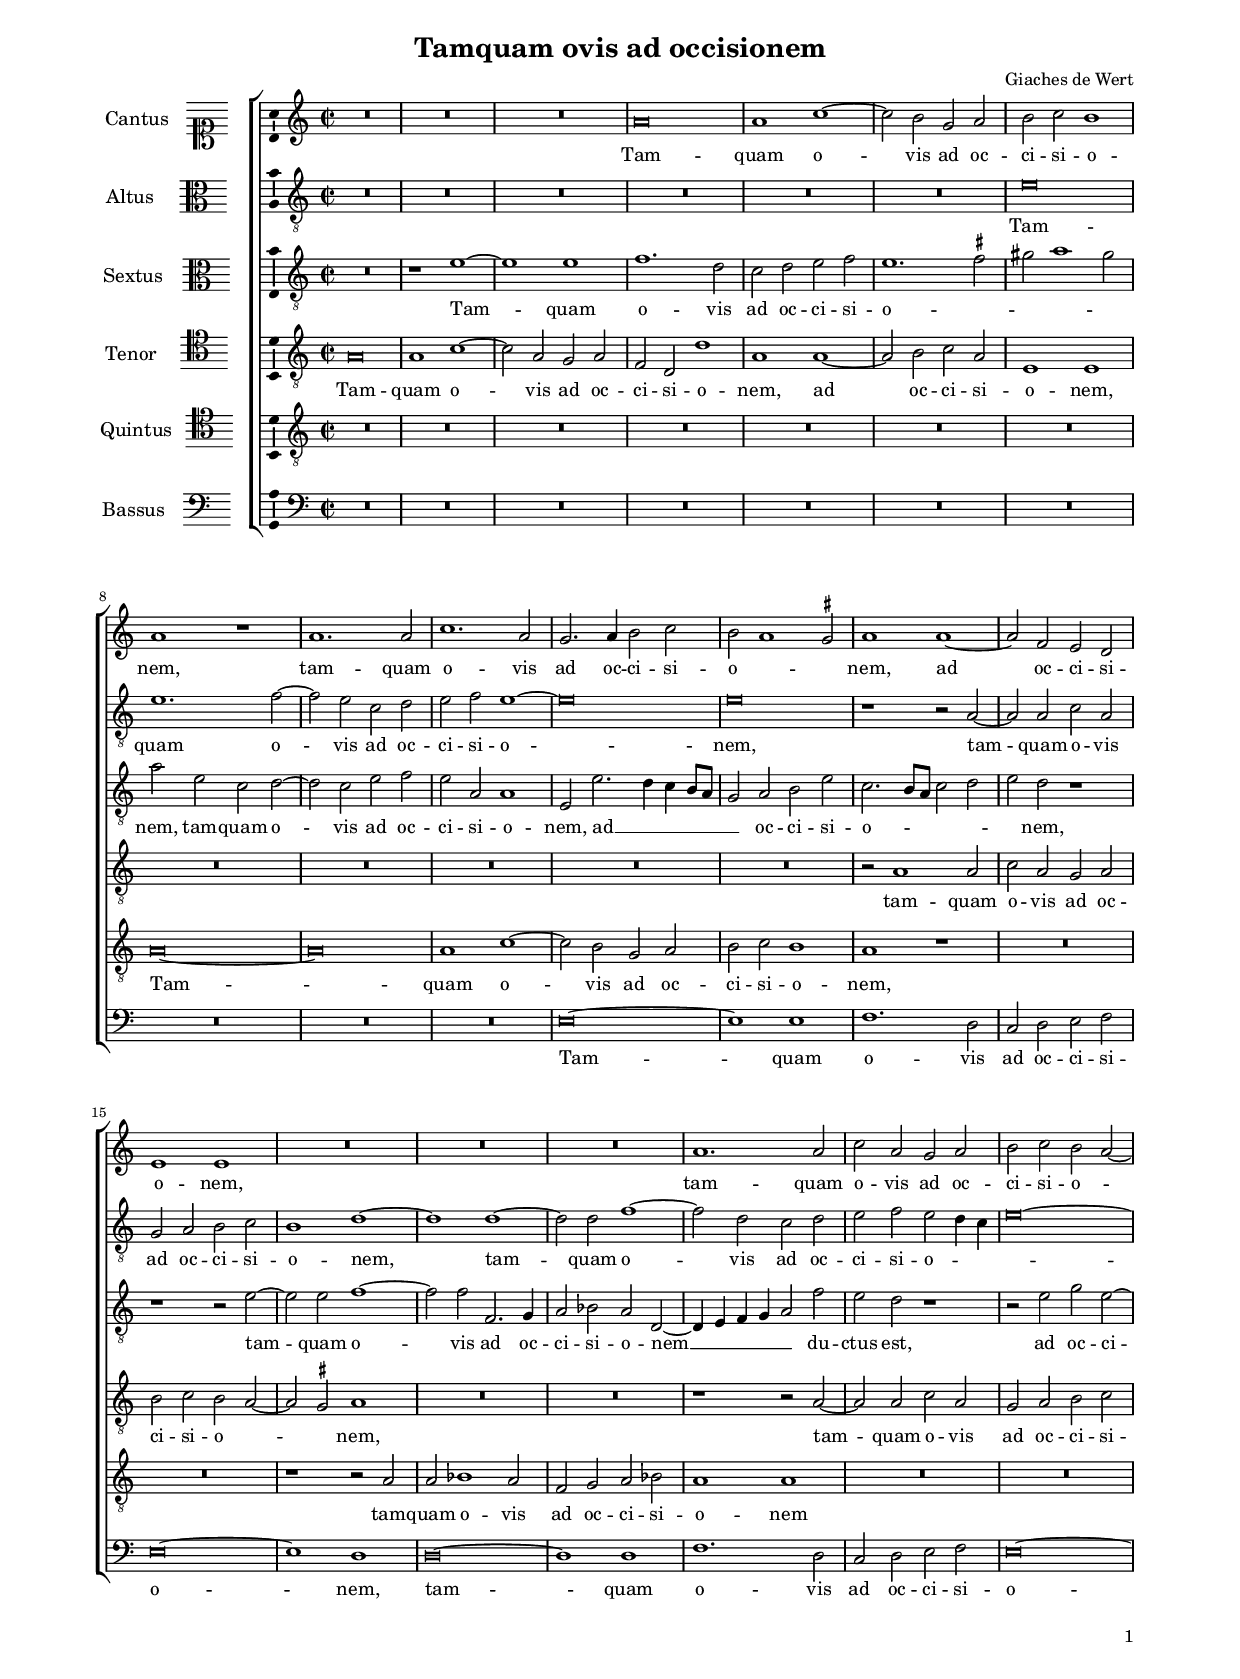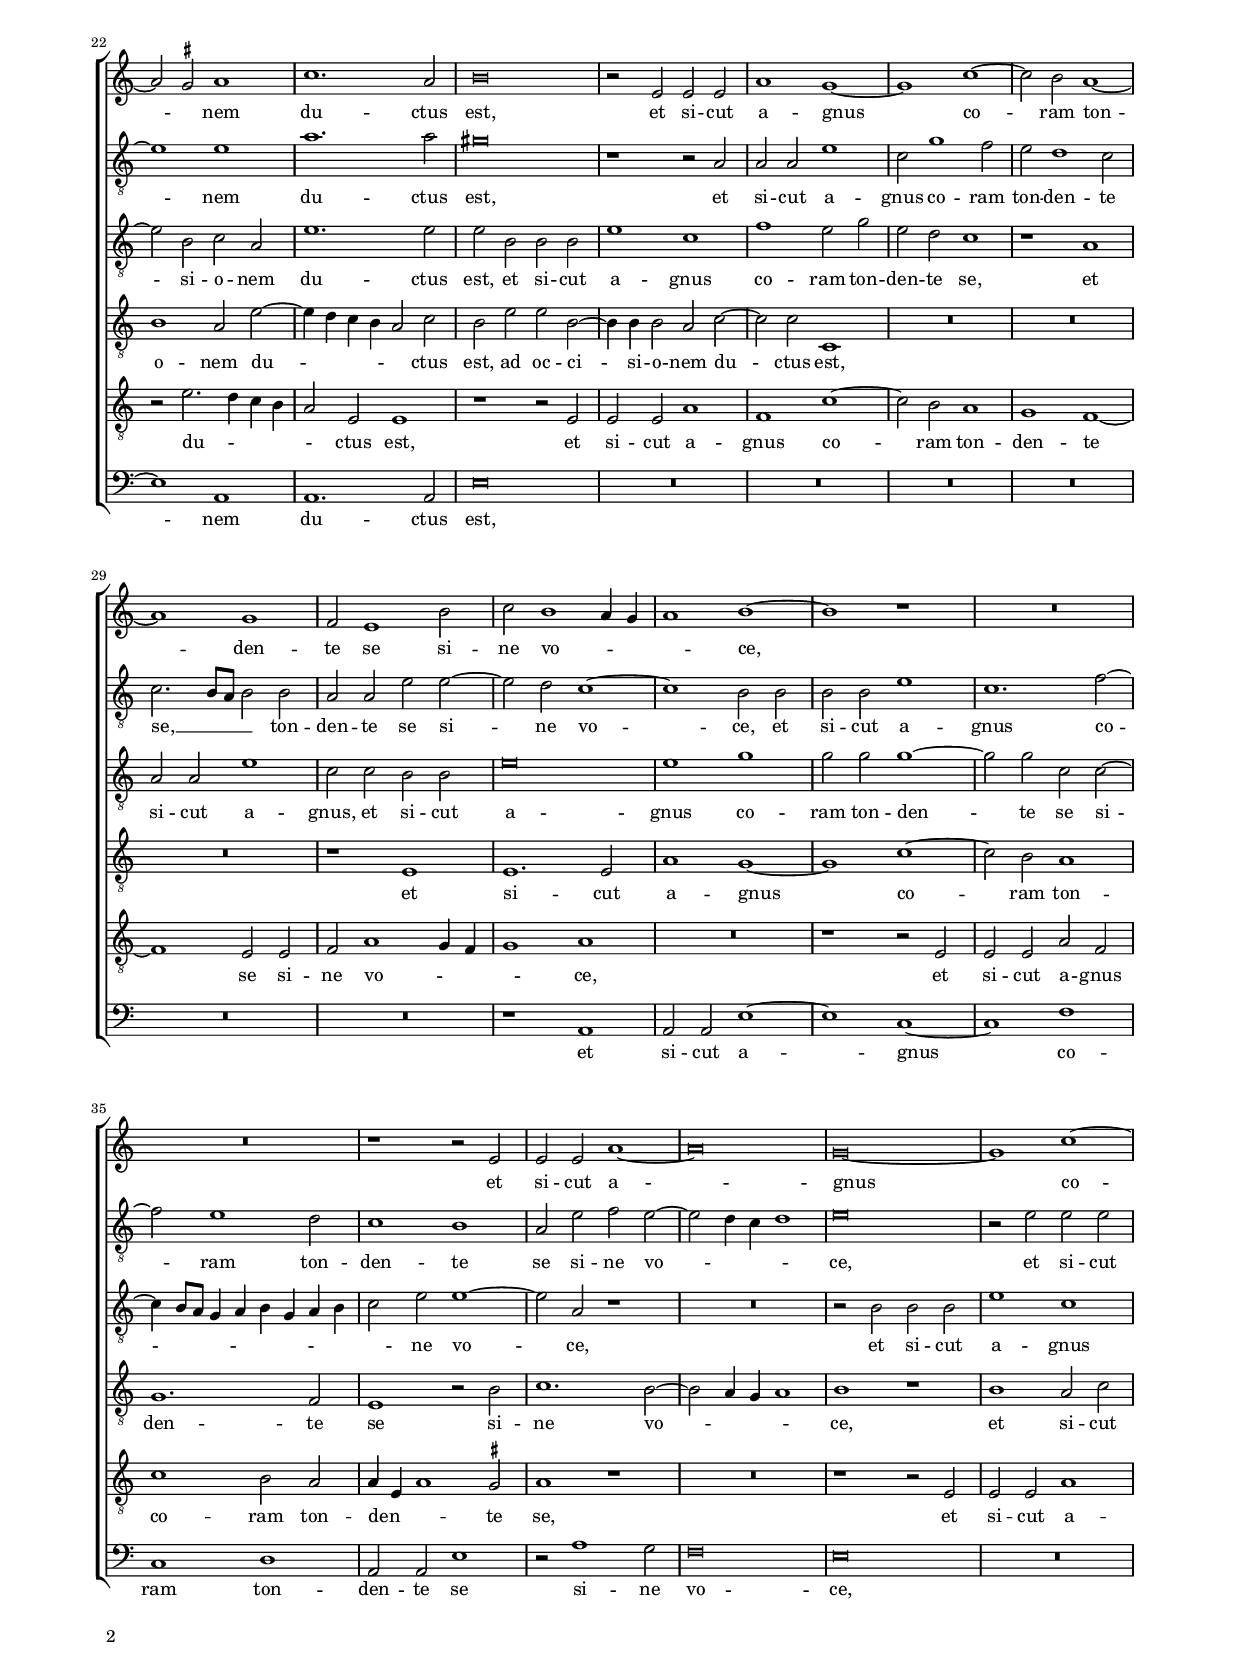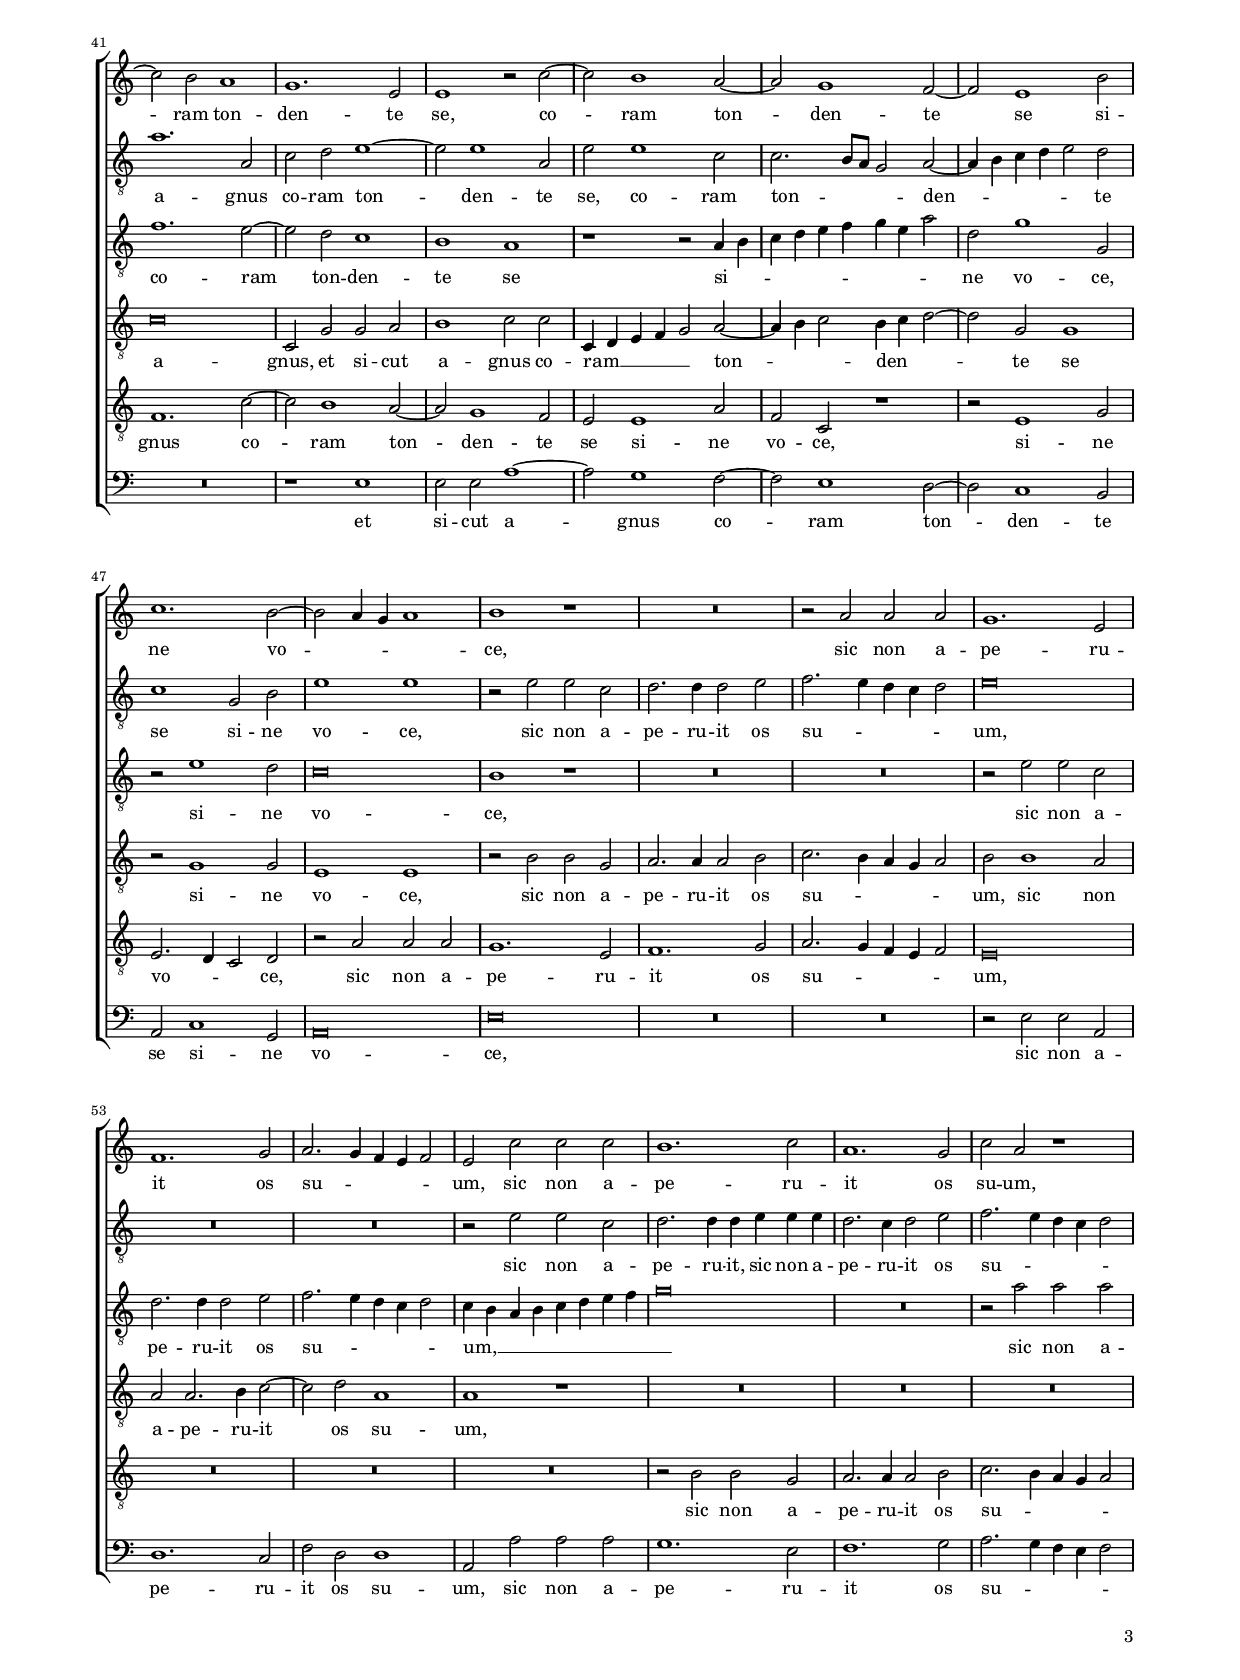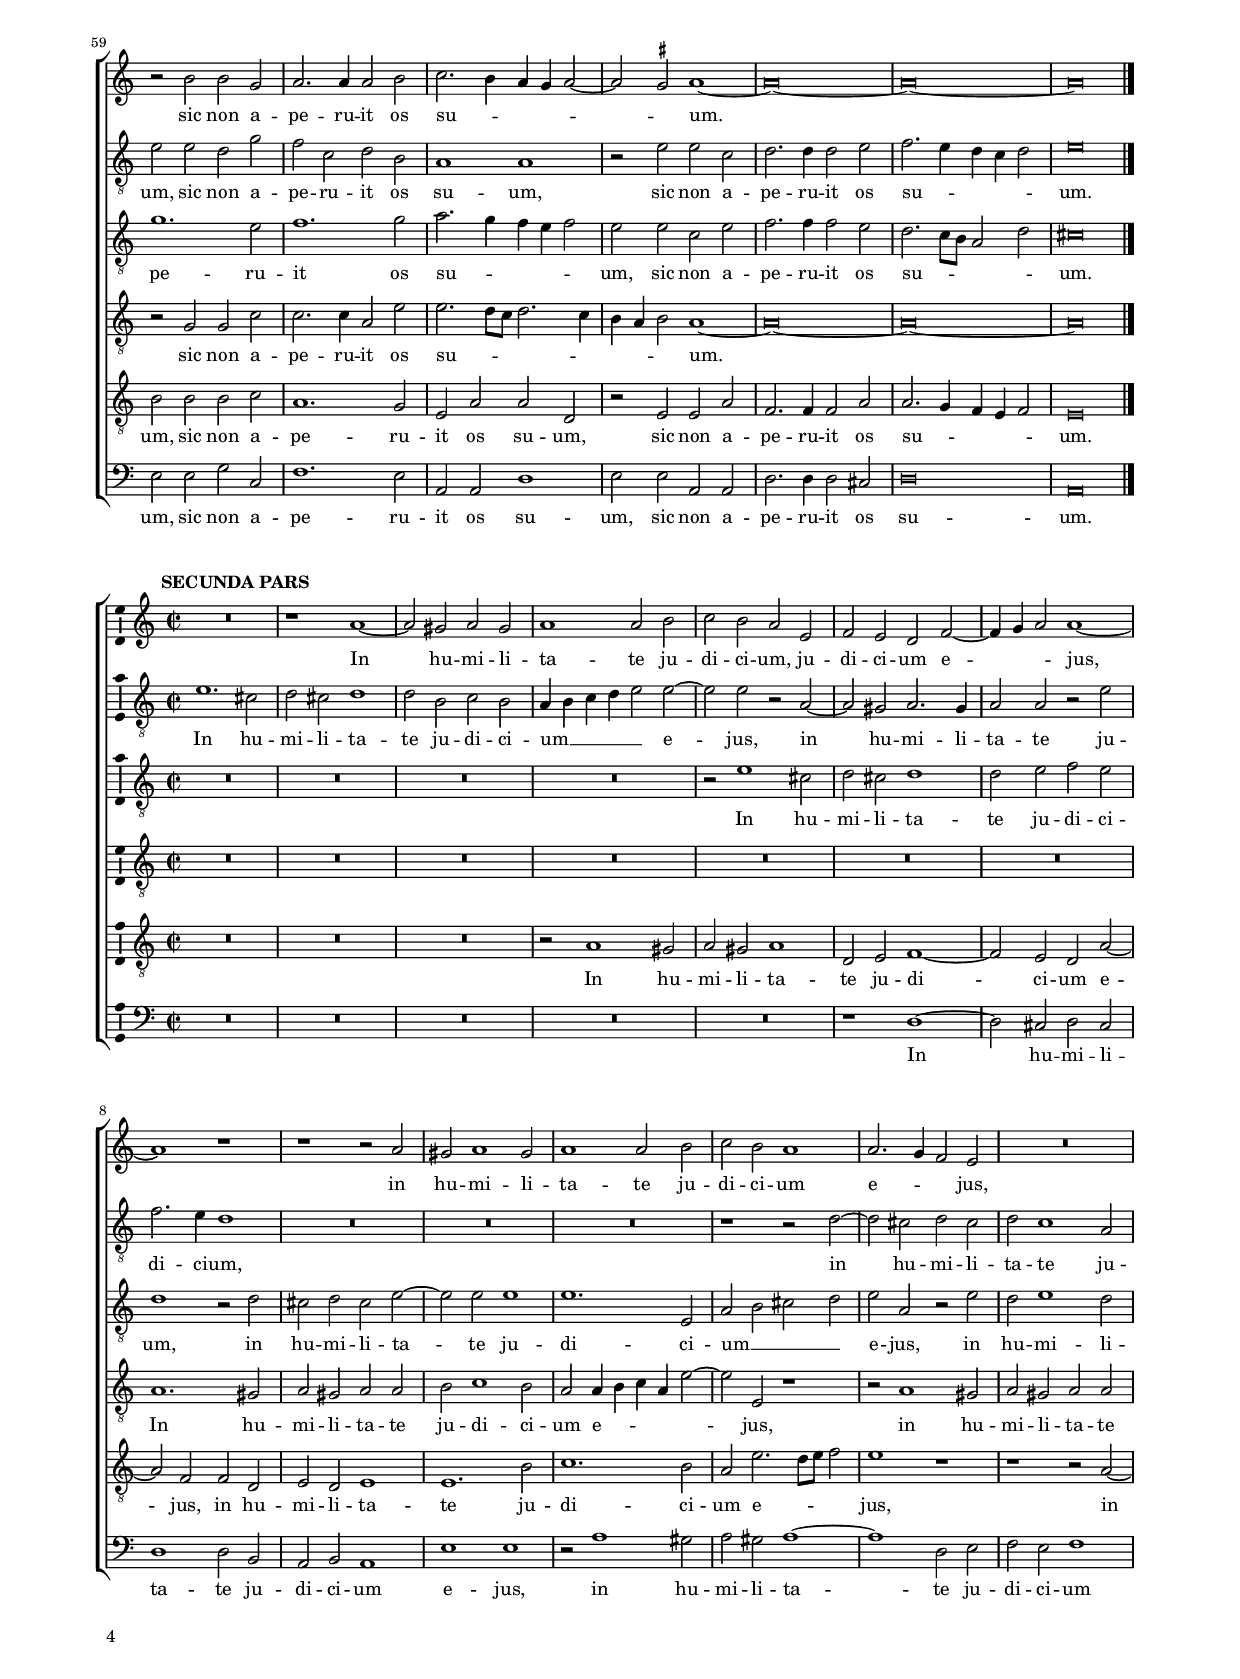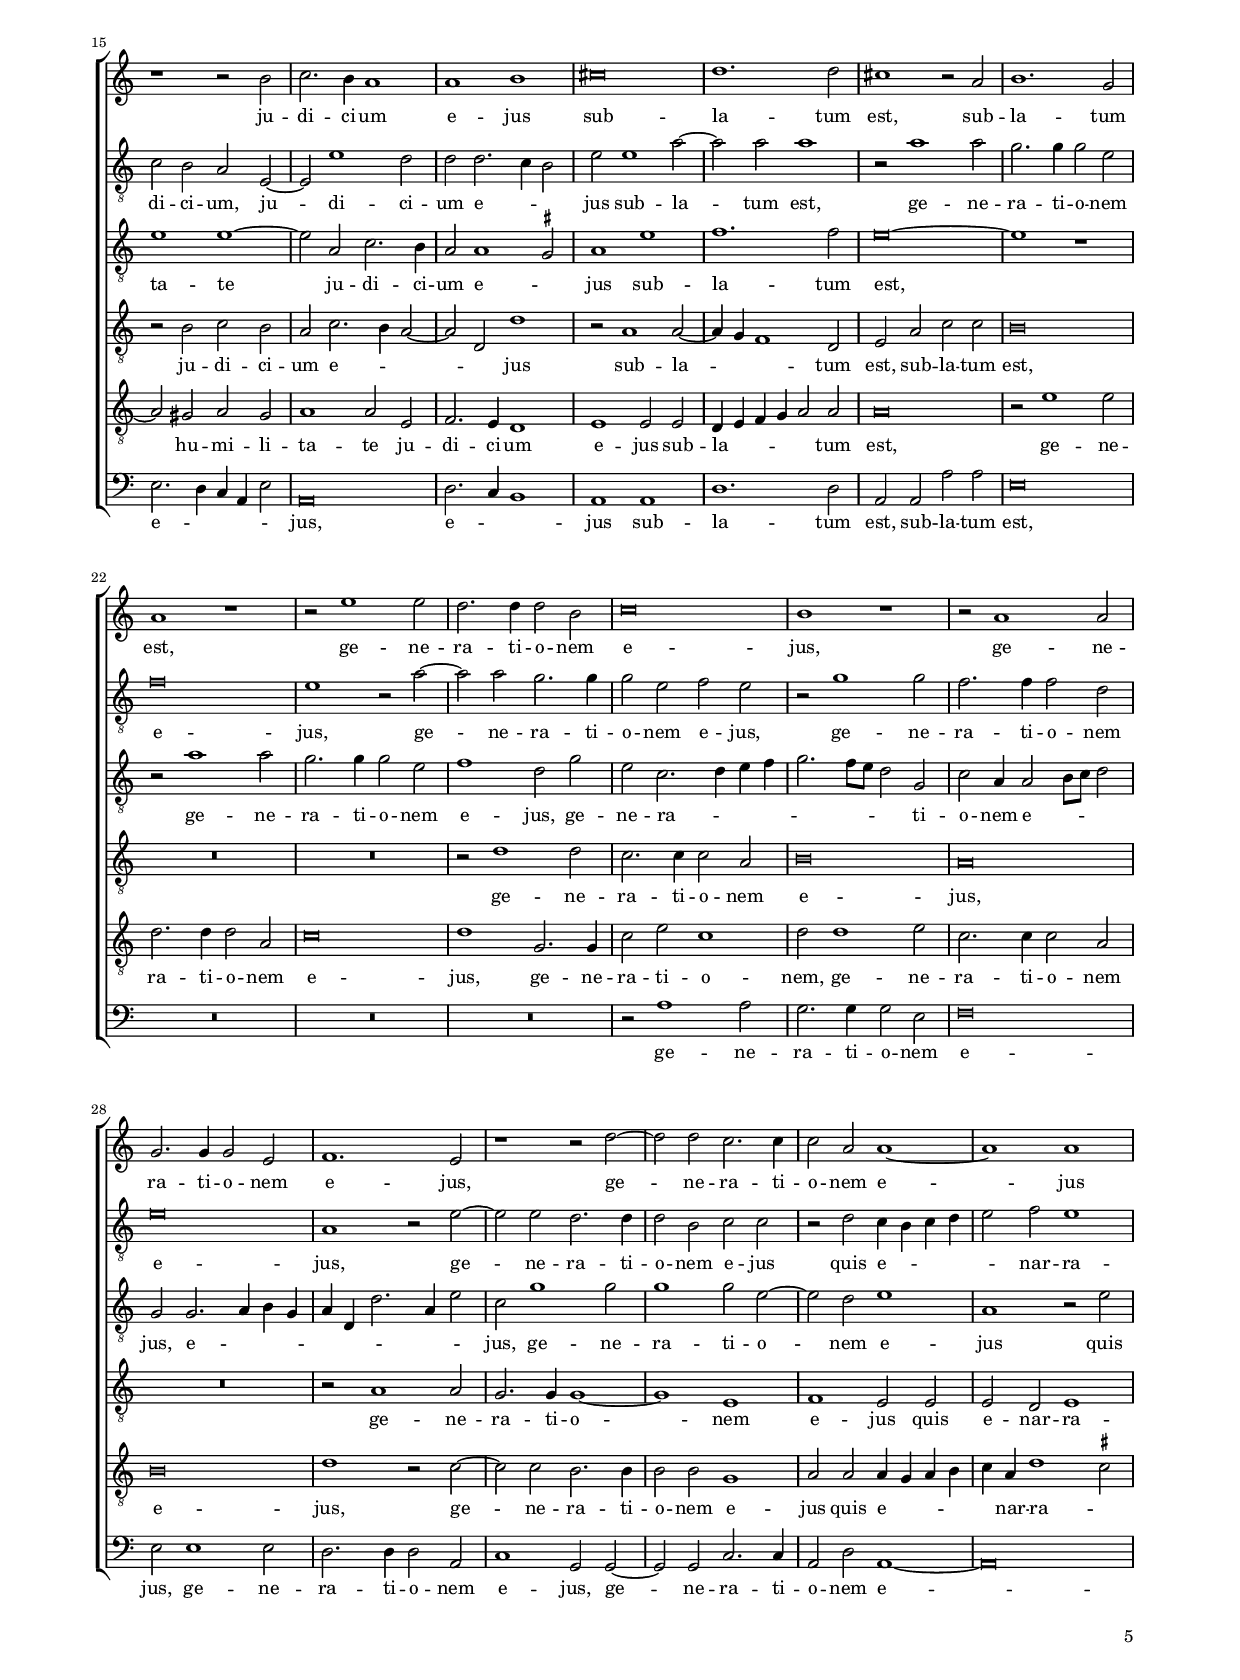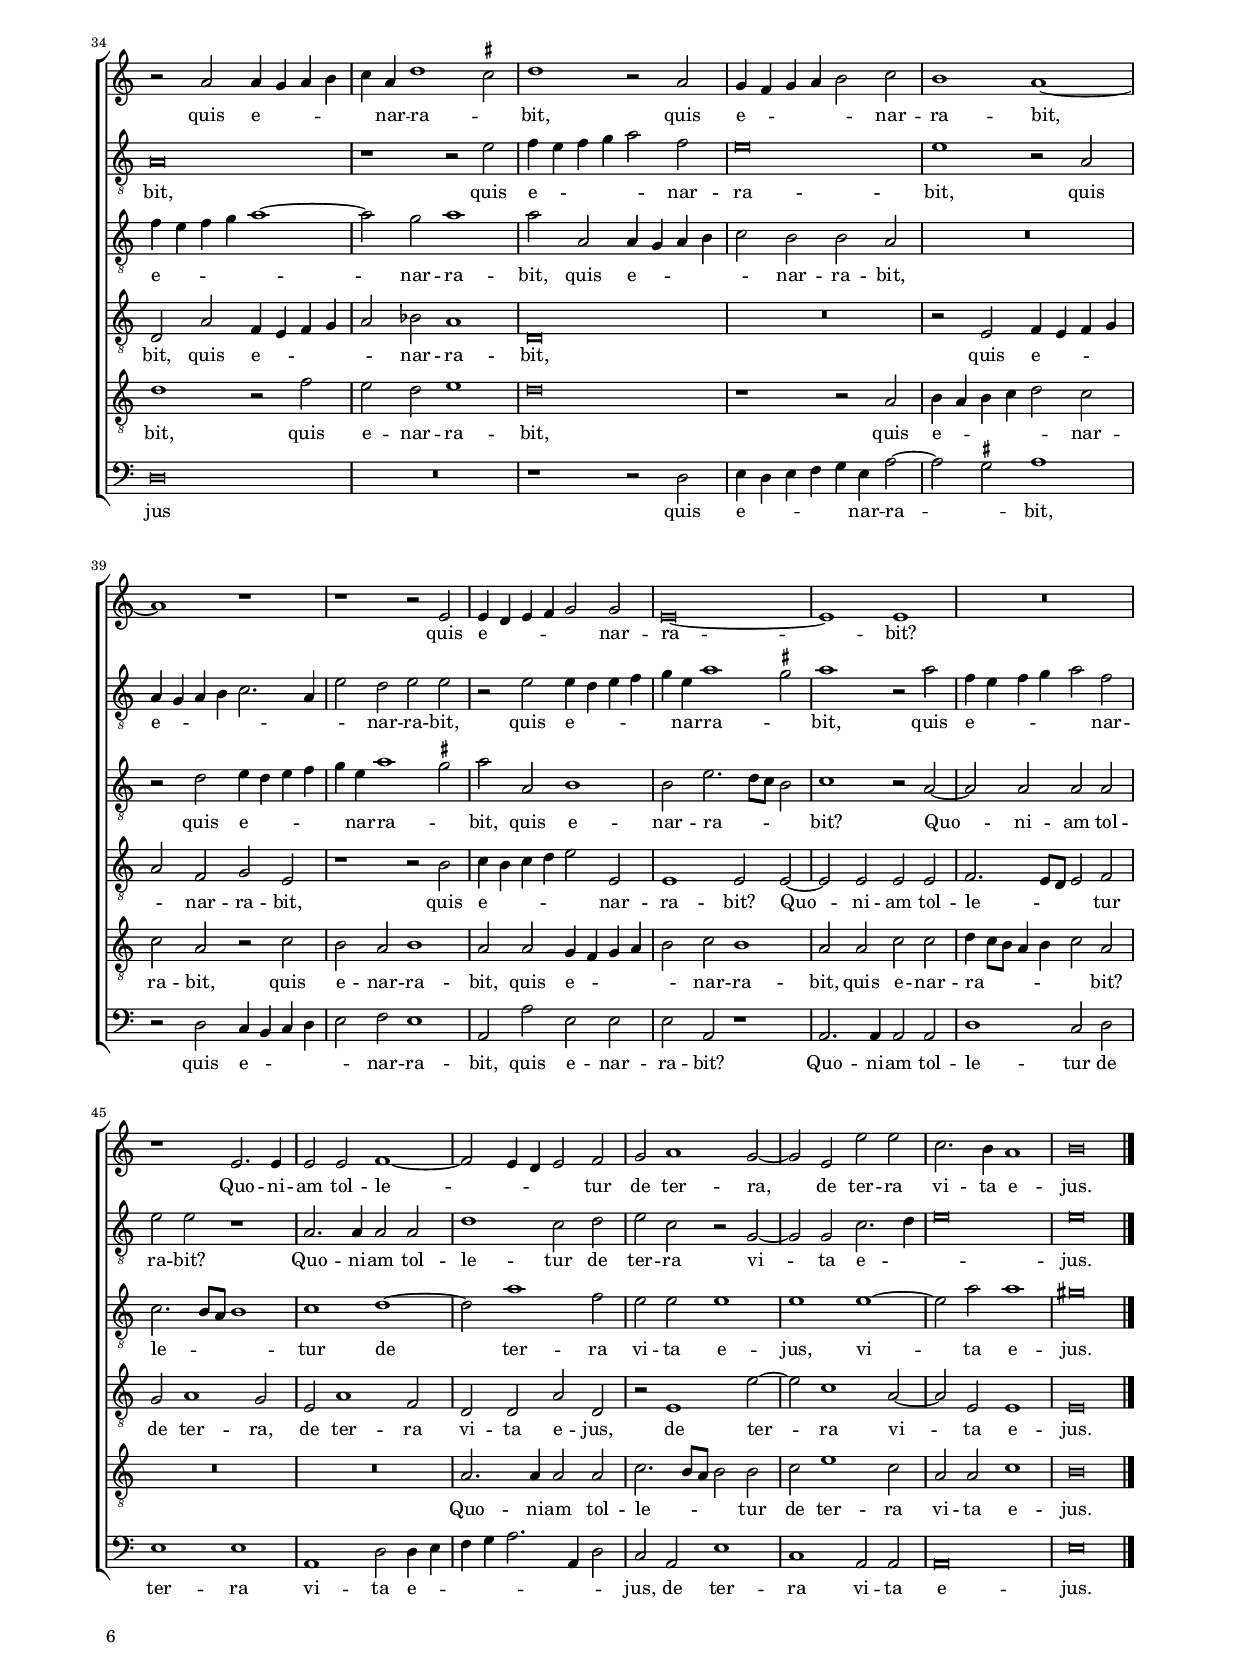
\header
{
  title="Tamquam ovis ad occisionem"
  composer="Giaches de Wert"
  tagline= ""
}

\version "2.24.1"
\language deutsch
#(set-global-staff-size 15)
% #(set-default-paper-size "letter")
#(ly:set-option 'point-and-click #f)


	ficta = { \once \set suggestAccidentals = ##t }
	
	forget = #(define-music-function (music) (ly:music?) #{
		\accidentalStyle forget
		$music
		\accidentalStyle default
		#})


\paper
	{
top-margin = 1.5 \cm
	bottom-margin = 0.9 \cm
	left-margin = 1.8 \cm
	right-margin = 1.8 \cm
	ragged-bottom = ##f
	ragged-last-bottom = ##t
	print-page-number = ##f
	score-system-spacing = #'((basic-distance . 17) (minimum-distance . 14) (padding . 5) (strechability . 250))
	system-system-spacing = #'((basic-distance . 17) (minimum-distance . 14) (padding . 5) (strechability . 250))
	oddFooterMarkup=\markup   \fill-line { "" \fromproperty #'page:page-number-string }
	evenFooterMarkup=\markup  \fill-line { \fromproperty #'page:page-number-string "" }
	last-bottom-spacing = #'((basic-distance . 12) (minimum-distance . 7) (padding . 4))
	systems-per-page = 3
	page-count = 6
%	min-systems-per-page = 3
	}

global = {
	\key c \major
	\time 2/2 \set Score.measureLength = #(ly:make-moment 2/1)
	\skip 1*2*65 \bar "|."
	}


incipitcantus = \markup { \score {
	{
	\set Staff.instrumentName = \markup { \fontsize #1 "Cantus" }
	\key c \major
	\clef soprano
	s4 \bar ""
	}
	\layout  {
	raggedright = ##t
	indent = 1.6 \cm
	line-width = 2.4 \cm
	\context { \Staff \remove Time_signature_engraver }
	\override Staff.Clef.Y-extent = #'(0 . 0)
	}} \hspace #1 }

      
incipitaltus = \markup { \score {
	{
	\set Staff.instrumentName = \markup { \fontsize #1 "Altus" }
	\key c \major
	\clef alto
	s4 \bar ""
	}
	\layout  {
	raggedright = ##t
	indent = 1.6 \cm
	line-width = 2.4 \cm
	\context { \Staff \remove Time_signature_engraver }
	\override Staff.Clef.Y-extent = #'(0 . 0)
	}} \hspace #1 }


incipitsextus = \markup { \score {
	{
	\set Staff.instrumentName = \markup { \fontsize #1 "Sextus" }
	\key c \major
	\clef alto
	s4 \bar ""
	}
	\layout  {
	raggedright = ##t
	indent = 1.6 \cm
	line-width = 2.4 \cm
	\context { \Staff \remove Time_signature_engraver }
	\override Staff.Clef.Y-extent = #'(0 . 0)
	}} \hspace #1 }
      
    
incipittenor = \markup { \score {
	{
	\set Staff.instrumentName = \markup { \fontsize #1 "Tenor" }
	\key c \major
	\clef tenor
	s4 \bar ""
	}
	\layout  {
	raggedright = ##t
	indent = 1.6 \cm
	line-width = 2.4 \cm
	\context { \Staff \remove Time_signature_engraver }
	\override Staff.Clef.Y-extent = #'(0 . 0)
	}} \hspace #1 }
      
      
incipitquintus = \markup { \score {
	{
	\set Staff.instrumentName = \markup { \fontsize #1 "Quintus" }
	\key c \major
	\clef tenor
	s4 \bar ""
	}
	\layout  {
	raggedright = ##t
	indent = 1.6 \cm
	line-width = 2.4 \cm
	\context { \Staff \remove Time_signature_engraver }
	\override Staff.Clef.Y-extent = #'(0 . 0)
	}} \hspace #1 }
      
      
incipitbassus = \markup { \score {
	{
	\set Staff.instrumentName = \markup { \fontsize #1 "Bassus" }
	\key c \major
	\clef bass
	s4 \bar ""
	}
	\layout  {
	raggedright = ##t
	indent = 1.6 \cm
	line-width = 2.4 \cm
	\context { \Staff \remove Time_signature_engraver }
	\override Staff.Clef.Y-extent = #'(0 . 0)
	}} \hspace #1 }


cantus =  \relative c''
	{
	R\breve
	R\breve
	R\breve
	a\breve
%5
	a1 c~ |
	c2 h g a
	h2 c h1
	a1 r
	a1. a2
%10
	c1. a2 |
	g2. a4 h2 c
	h2 a1 \ficta gis2
	a1 a~
	a2 f e d
%15
	e1 e |
	R\breve
	R\breve
	R\breve
	a1. a2
%20
	c2 a g a |
	h2 c h a~
	a2 \ficta gis a1
	c1. a2
	h\breve
%25
	r2 e, e e |
	a1 g~
	g1 c~
	c2 h a1~
	a1 g
%30
	f2 e1 h'2 |
	c2 h1 a4 g
	a1 h~
	h1 r
	R\breve
%35
	R\breve |
	r1 r2 e,
	e2 e a1~
	a\breve
	g\breve~
%40
	g1 c~ |
	c2 h a1
	g1. e2
	e1 r2 c'~
	c2 h1 a2~
%45
	a2 g1 f2~ |
	f2 e1 h'2
	c1. h2~
	h2 a4 g a1
	h1 r
%50
	R\breve |
	r2 a a a
	g1. e2
	f1. g2
	a2. g4 f e f2
%55
	e2 c' c c |
	h1. c2
	a1. g2
	c2 a r1
	r2 h h g
%60
	a2. a4 a2 h |
	c2. h4 a g a2~
	a2 \ficta gis a1~
	a\breve~
	a\breve~
%65
	a\breve |
	}


altus =  \relative c'
	{
	R\breve
	R\breve
	R\breve
	R\breve
%5
	R\breve |
	R\breve
	e\breve
	e1. f2~
	f2 e c d
%10
	e2 f e1~ |
	e\breve
	e\breve
	r1 r2 a,~
	a2 a c a
%15
	g2 a h c |
	h1 d~
	d1 d~
	d2 d f1~
	f2 d c d
%20
	e2 f e d4 c |
	e\breve~
	e1 e
	a1. a2
	gis\breve
%25
	r1 r2 a, |
	a2 a e'1
	c2 g'1 f2
	e2 d1 c2
	c2. h8 a h2 h
%30
	a2 a e' e~ |
	e2 d c1~
	c1 h2 h
	h2 h e1
	c1. f2~
%35
	f2 e1 d2 |
	c1 h
	a2 e' f e~
	e2 d4 c d1
	e\breve
%40
	r2 e e e |
	a1. a,2
	c2 d e1~
	e2 e1 a,2
	e'2 e1 c2
%45
	c2. h8 a g2 a~ |
	a4 h c d e2 d
	c1 g2 h
	e1 e
	r2 e e c
%50
	d2. d4 d2 e |
	f2. e4 d c d2
	e\breve
	R\breve
	R\breve
%55
	r2 e e c |
	d2. d4 d e e e
	d2. c4 d2 e
	f2. e4 d c d2
	e2 e d g
%60
	f2 c d h |
	a1 a
	r2 e' e c
	d2. d4 d2 e
	f2. e4 d c d2
%65
	e\breve |
	}


sextus = \relative c'
	{
	R\breve
	r1 e~
	e1 e
	f1. d2
%5
	c2 d e f |
	e1. \ficta fis2
	gis2 a1 gis2
	a2 e c d~
	d2 c e f
%10
	e2 a, a1 |
	e2 e'2. d4 c h8 a
	g2 a h e
	c2. h8 a c2 d
	e2 d r1
%15
	r1 r2 e~ |
	e2 e f1~
	f2 f f,2. g4
	a2 b a d,~
	d4 e f g a2 f'
%20
	e2 d r1 |
	r2 e g e~
	e2 h c a
	e'1. e2
	e2 h h h
%25
	e1 c |
	f1 e2 g
	e2 d c1
	r1 a
	a2 a e'1
%30
	c2 c h h |
	e\breve
	e1 g
	g2 g g1~
	g2 g c, c~
%35
	c4 h8 a g4 a h g a h |
	c2 e e1~
	e2 a, r1
	R\breve
	r2 h h h
%40
	e1 c |
	f1. e2~
	e2 d c1
	h1 a
	r1 r2 a4 h
%45
	c4 d e f g e a2 |
	d,2 g1 g,2
	r2 e'1 d2
	c\breve
	h1 r
%50
	R\breve |
	R\breve
	r2 e e c
	d2. d4 d2 e
	f2. e4 d c d2
%55
	c4 h a h c d e f |
	g\breve
	R\breve
	r2 a a a
	g1. e2
%60
	f1. g2 |
	a2. g4 f e f2
	e2 e c e
	f2. f4 f2 e
	d2. c8 h a2 d
%65
	cis\breve |
	}


tenor =  \relative c'
	{
	a\breve
	a1 c~
	c2 a g a
	f2 d d'1
%5
	a1 a~ |
	a2 h c a
	e1 e
	R\breve
	R\breve
%10
	R\breve |
	R\breve
	R\breve
	r2 a1 a2
	c2 a g a
%15
	h2 c h a~ |
	a2 \ficta gis a1
	R\breve
	R\breve
	r1 r2 a~
%20
	a2 a c a |
	g2 a h c
	h1 a2 e'~
	e4 d c h a2 c
	h2 e e h~
%25
	h4 h h2 a c~ |
	c2 c c,1
	R\breve
	R\breve
	R\breve
%30
	r1 e |
	e1. e2
	a1 g~
	g1 c~
	c2 h a1
%35
	g1. f2 |
	e1 r2 h'
	c1. h2~
	h2 a4 g a1
	h1 r
%40
	h1 a2 c |
	c\breve
	c,2 g' g a
	h1 c2 c
	c,4 d e f g2 a~
%45
	a4 h c2 h4 c d2~ |
	d2 g, g1
	r2 g1 g2
	e1 e
	r2 h' h g
%50
	a2. a4 a2 h |
	c2. h4 a g a2
	h2 h1 a2
	a2 a2. h4 c2~
	c2 d a1
%55
	a1 r |
	R\breve
	R\breve
	R\breve
	r2 g g c
%60
	c2. c4 a2 e' |
	e2. d8 c d2. c4
	h4 a h2 a1~
	a\breve~
	a\breve~
%65
	a\breve |
	}


quintus  =  \relative c'
	{
	R\breve
	R\breve
	R\breve
	R\breve
%5
	R\breve |
	R\breve
	R\breve
	a\breve~
	a\breve
%10
	a1 c~ |
	c2 h g a
	h2 c h1
	a1 r
	R\breve
%15
	R\breve |
	r1 r2 a
	a2 b1 a2
	f2 g a b
	a1 a
%20
	R\breve |
	R\breve
	r2 e'2. d4 c h
	a2 e e1
	r1 r2 e
%25
	e2 e a1 |
	f1 c'~
	c2 h a1
	g1 f~
	f1 e2 e
%30
	f2 a1 g4 f |
	g1 a
	R\breve
	r1 r2 e
	e2 e a f
%35
	c'1 h2 a |
	a4 e a1 \ficta gis2
	a1 r
	R\breve
	r1 r2 e
%40
	e2 e a1 |
	f1. c'2~
	c2 h1 a2~
	a2 g1 f2
	e2 e1 a2
%45
	f2 c r1 |
	r2 e1 g2
	e2. d4 c2 d
	r2 a' a a
	g1. e2
%50
	f1. g2 |
	a2. g4 f e f2
	e\breve
	R\breve
	R\breve
%55
	R\breve |
	r2 h' h g
	a2. a4 a2 h
	c2. h4 a g a2
	h2 h h c
%60
	a1. g2 |
	e2 a a d,
	r2 e e a
	f2. f4 f2 a
	a2. g4 f e f2
%65
	e\breve |
	}


bassus  =  \relative c
	{
	R\breve
	R\breve
	R\breve
	R\breve
%5
	R\breve |
	R\breve
	R\breve
	R\breve
	R\breve
%10
	R\breve |
	e\breve~
	e1 e
	f1. d2
	c2 d e f
%15
	e\breve~ |
	e1 d
	d\breve~
	d1 d
	f1. d2
%20
	c2 d e f |
	e\breve~
	e1 a,
	a1. a2
	e'\breve
%25
	R\breve |
	R\breve
	R\breve
	R\breve
	R\breve
%30
	R\breve |
	r1 a,
	a2 a e'1~
	e1 c~
	c1 f
%35
	c1 d |
	a2 a e'1
	r2 a1 g2
	f\breve
	e\breve
%40
	R\breve |
	R\breve
	r1 e
	e2 e a1~
	a2 g1 f2~
%45
	f2 e1 d2~ |
	d2 c1 h2
	a2 c1 g2
	a\breve
	e'\breve
%50
	R\breve |
	R\breve
	r2 e e a,
	d1. c2
	f2 d d1
%55
	a2 a' a a |
	g1. e2
	f1. g2
	a2. g4 f e f2
	e2 e g c,
%60
	f1. e2 |
	a,2 a d1
	e2 e a, a
	d2. d4 d2 cis
	d\breve
%65
	a\breve |
	}


lyricscantus = \lyricmode {
	Tam -- quam o -- vis ad oc -- ci -- si -- o -- nem,
        tam -- quam o -- vis ad oc -- ci -- si -- o -- _ _ nem,
        ad oc -- ci -- si -- o -- nem,
        tam -- quam o -- vis ad oc -- ci -- si -- o -- _ _ nem
        du -- ctus est,
        et si -- cut a -- gnus co -- ram ton -- den -- te se si -- ne vo -- _ _ _ ce,
        et si -- cut a -- gnus co -- ram ton -- den -- te se,
        co -- ram ton -- den -- te se si -- ne vo -- _ _ _ ce,
        sic non a -- pe -- ru -- it os su -- _ _ _ _ um,
        sic non a -- pe -- ru -- it os su -- um,
        sic non a -- pe -- ru -- it os su -- _ _ _ _ _ um.
	}


lyricsaltus = \lyricmode {
	Tam -- quam o -- vis ad oc -- ci -- si -- o -- nem,
        tam -- quam o -- vis ad oc -- ci -- si -- o -- nem,
        tam -- quam o -- vis ad oc -- ci -- si -- o -- _ _ _ nem
        du -- ctus est,
        et si -- cut a -- gnus co -- ram ton -- den -- te se, __ _ _ _ 
        ton -- den -- te se si -- ne vo -- ce,
        et si -- cut a -- gnus co -- ram ton -- den -- te se si -- ne vo -- _ _ _ ce,
        et si -- cut a -- gnus co -- ram ton -- den -- te se,
        co -- ram ton -- _ _ _ den -- _ _ _ _ te se si -- ne vo -- ce,
        sic non a -- pe -- ru -- it os su -- _ _ _ _ um,
        sic non a -- pe -- ru -- it,
        sic non a -- pe -- ru -- it os su -- _ _ _ _ um,
        sic non a -- pe -- ru -- it os su -- um,
        sic non a -- pe -- ru -- it os su -- _ _ _ _ um.
	}
	
	
lyricssextus = \lyricmode {
	Tam -- quam o -- vis ad oc -- ci -- si -- o -- _ _ _ _ nem,
        tam -- quam o -- vis ad oc -- ci -- si -- o -- nem,
        ad __ _ _ _ _ _ oc -- ci -- si -- o -- _ _ _ _ _ nem,
        tam -- quam o -- vis ad oc -- ci -- si -- o -- nem __ _ _ _ _ 
        du -- ctus est,
        ad oc -- ci -- si -- o -- nem du -- ctus est,
        et si -- cut a -- gnus co -- ram ton -- den -- te se,
        et si -- cut a -- gnus,
        et si -- cut a -- gnus co -- ram ton -- den -- te se si -- _ _ _ _ _ _ _ _ _ ne vo -- ce,
        et si -- cut a -- gnus co -- ram ton -- den -- te se si -- _ _ _ _ _ _ _ _ ne vo -- ce,
        si -- ne vo -- ce,
        sic non a -- pe -- ru -- it os su -- _ _ _ _ um, __ _ _ _ _ _ _ _ _ 
        sic non a -- pe -- ru -- it os su -- _ _ _ _ um,
        sic non a -- pe -- ru -- it os su -- _ _ _ _ um.
	}


lyricstenor = \lyricmode {
	Tam -- quam o -- vis ad oc -- ci -- si -- o -- nem,
        ad oc -- ci -- si -- o -- nem,
        tam -- quam o -- vis ad oc -- ci -- si -- o -- _ _ nem,
        tam -- quam o -- vis ad oc -- ci -- si -- o -- nem
        du -- _ _ _ _ ctus est,
        ad oc -- ci -- si -- o -- nem du -- ctus est,
        et si -- cut a -- gnus co -- ram ton -- den -- te se si -- ne vo -- _ _ _ ce,
        et si -- cut a -- gnus,
        et si -- cut a -- gnus co -- ram __ _ _ _ _ ton -- _ _ den -- _ _ te se si -- ne vo -- ce,
        sic non a -- pe -- ru -- it os su -- _ _ _ _ um,
        sic non a -- pe -- ru -- it os su -- um,
        sic non a -- pe -- ru -- it os su -- _ _ _ _ _ _ _ um.
	}


lyricsquintus = \lyricmode {
	Tam -- quam o -- vis ad oc -- ci -- si -- o -- nem,
        tam -- quam o -- vis ad oc -- ci -- si -- o -- nem
        du -- _ _ _ _ ctus est,
        et si -- cut a -- gnus co -- ram ton -- den -- te se si -- ne vo -- _ _ _ ce,
        et si -- cut a -- gnus co -- ram ton -- den -- _ _ te se,
        et si -- cut a -- gnus co -- ram ton -- den -- te se si -- ne vo -- ce,
        si -- ne vo -- _ _ ce,
        sic non a -- pe -- ru -- it os su -- _ _ _ _ um,
        sic non a -- pe -- ru -- it os su -- _ _ _ _ um,
        sic non a -- pe -- ru -- it os su -- um,
        sic non a -- pe -- ru -- it os su -- _ _ _ _ um.
	}


lyricsbassus = \lyricmode {
	Tam -- quam o -- vis ad oc -- ci -- si -- o -- nem,
        tam -- quam o -- vis ad oc -- ci -- si -- o -- nem
        du -- ctus est,
        et si -- cut a -- gnus co -- ram ton -- den -- te se si -- ne vo -- ce,
        et si -- cut a -- gnus co -- ram ton -- den -- te se si -- ne vo -- ce,
        sic non a -- pe -- ru -- it os su -- um,
        sic non a -- pe -- ru -- it os su -- _ _ _ _ um,
        sic non a -- pe -- ru -- it os su -- um,
        sic non a -- pe -- ru -- it os su -- um.
	}


\score
{  
	\transpose c c {
	\new ChoirStaff \with { \override StaffGrouper.staff-staff-spacing.basic-distance = #12 }
	<<

	\new Staff << \global
	\new Voice="v1" {
		\set Staff.instrumentName=\incipitcantus
		\set Staff.midiInstrument = "reed organ"
		\clef violin
		\cantus }
	\new Lyrics \lyricsto "v1" {\lyricscantus }
	>>


	\new Staff << \global
	\new Voice="v2" {
		\set Staff.instrumentName=\incipitaltus
		\set Staff.midiInstrument = "reed organ"
		\clef "G_8" 
		\altus}
	\new Lyrics \lyricsto "v2" {\lyricsaltus }
	>>


	\new Staff << \global
	\new Voice="v6" {
		\set Staff.instrumentName=\incipitsextus
		\set Staff.midiInstrument = "reed organ"
		\clef "G_8" 
		\sextus}
	\new Lyrics \lyricsto "v6" {\lyricssextus }
	>>


	\new Staff << \global
	\new Voice="v3" {
		\set Staff.instrumentName=\incipittenor
		\set Staff.midiInstrument = "reed organ"
		\clef "G_8"
		\tenor }
	\new Lyrics \lyricsto "v3" {\lyricstenor }
	>>


	\new Staff << \global
	\new Voice="v5" {
		\set Staff.instrumentName=\incipitquintus
		\set Staff.midiInstrument = "reed organ"
		\clef "G_8"
		\quintus}
	\new Lyrics \lyricsto "v5" {\lyricsquintus }
	>>


	\new Staff << \global
	\new Voice="v4" {
		\set Staff.instrumentName=\incipitbassus
		\set Staff.midiInstrument = "reed organ"
		\clef "bass" 
		\bassus }
	\new Lyrics \lyricsto "v4" {\lyricsbassus}
	>>

	>>
	} % transpose

	\layout
	{
	indent = 2.6 \cm
%	\context { \Lyrics \override VerticalAxisGroup.nonstaff-relatedstaff-spacing.padding = #2 }
%	\context { \Lyrics \override LyricText.font-size = #1 }	
	\context { \Staff \override TimeSignature.break-visibility = #end-of-line-invisible }
	\context { \Staff \consists "Ambitus_engraver" }
	\context { \Score \override BarNumber.padding = #2 }
	\context { \Voice \override NoteHead.style = #'baroque }
	}

\midi
	{
    	\tempo 2 = 90
	}

}

%%%%%%%%%%%%%%%%%%%%  SECUNDA PARS   %%%%%%%%%%%%%%%%%%%%



global = {
	\key c \major
	\time 2/2 \set Score.measureLength = #(ly:make-moment 2/1)
	\skip 1*2*51 \bar "|."
	}


cantus =  \relative c''
	{
	R\breve
	r1 a~
	a2 gis a gis
	a1 a2 h
%5
	c2 h a e |
	f2 e d f~
	f4 g a2 a1~
	a1 r
	r1 r2 a
%10
	gis2 a1 gis2 |
	a1 a2 h
	c2 h a1
	a2. g4 f2 e
	R\breve
%15
	r1 r2 h' |
	c2. h4 a1
	a1 h
	cis\breve
	d1. d2
%20
	cis1 r2 a |
	h1. g2
	a1 r
	r2 e'1 e2
	d2. d4 d2 h
%25
	c\breve |
	h1 r
	r2 a1 a2
	g2. g4 g2 e
	f1. e2
%30
	r1 r2 d'~
	d2 d c2. c4
	c2 a a1~
	a1 a
	r2 a a4 g a h
%35
	c4 a d1 \ficta cis2 |
	d1 r2 a
	g4 f g a h2 c
	h1 a~
	a1 r
%40
	r1 r2 e |
	e4 d e f g2 g
	e\breve~
	e1 e
	R\breve
%45
	r1 e2. e4 |
	e2 e f1~
	f2 e4 d e2 f
	g2 a1 g2~
	g2 e e' e
%50
	c2. h4 a1 |
	h\breve |
	}


altus = \relative c'
	{
	e1. cis2
	d2 cis d1
	d2 h c h
	a4 h c d e2 e~
%5
	e2 e r2 a,~ |
	a2 gis a2. gis4
	a2 a r e'
	f2. e4 d1
	R\breve
%10
	R\breve |
	R\breve
	r1 r2 d~
	d2 cis d cis
	d2 c1 a2
%15
	c2 h a e~ |
	e2 e'1 d2
	d2 d2. c4 h2
	e2 e1 a2~
	a2 a a1
%20
	r2 a1 a2 |
	g2. g4 g2 e
	f\breve
	e1 r2 a~
	a2 a g2. g4
%25
	g2 e f e |
	r2 g1 g2
	f2. f4 f2 d
	e\breve
	a,1 r2 e'~
%30
	e2 e d2. d4 |
	d2 h c c
	r2 d c4 h c d
	e2 f e1
	a,\breve
%35
	r1 r2 e' |
	f4 e f g a2 f
	e\breve
	e1 r2 a,
	a4 g a h c2. a4
%40
	e'2 d e e |
	r2 e e4 d e f
	g4 e a1 \ficta gis2
	a1 r2 a
	f4 e f g a2 f
%45
	e2 e r1 |
	a,2. a4 a2 a
	d1 c2 d
	e2 c r g~
	g2 g c2. d4
%50
	e\breve |
	e\breve |
	}


sextus =  \relative c'
	{
	R\breve
	R\breve
	R\breve
	R\breve
%5
	r2 e1 cis2 |
	d2 cis d1
	d2 e f e
	d1 r2 d
	cis2 d cis e~
%10
	e2 e e1 |
	e1. e,2
	a2 h cis d
	e2 a, r e'
	d2 e1 d2
%15
	e1 e~ |
	e2 a, c2. h4
	a2 a1 \ficta gis2
	a1 e'
	f1. f2
%20
	e\breve~ |
	e1 r
	r2 a1 a2
	g2. g4 g2 e
	f1 d2 g
%25
	e2 c2. d4 e f |
	g2. f8 e d2 g,
	c2 a4 a2 h8 c d2
	g,2 g2. a4 h g
	a4 d, d'2. a4 e'2
%30
	c2 g'1 g2 |
	g1 g2 e~
	e2 d e1
	a,1 r2 e'
	f4 e f g a1~
%35
	a2 g a1 |
	a2 a, a4 g a h
	c2 h h a
	R\breve
	r2 d e4 d e f
%40
	g4 e a1 \ficta gis2 |
	a2 a, h1
	h2 e2. d8 c h2
	c1 r2 a~
	a2 a a a
%45
	c2. h8 a h1 |
	c1 d~
	d2 a'1 f2
	e2 e e1
	e1 e~
%50
	e2 a a1 |
	gis\breve |
	}


tenor =  \relative c'
	{
	R\breve
	R\breve
	R\breve
	R\breve
%5
	R\breve |
	R\breve
	R\breve
	a1. gis2
	a2 gis a a
%10
	h2 c1 h2 |
	a2 a4 h c a e'2~
	e2 e, r1
	r2 a1 gis2
	a2 gis a a
%15
	r2 h c h |
	a2 c2. h4 a2~
	a2 d, d'1
	r2 a1 a2~
	a4 g f1 d2
%20
	e2 a c c |
	h\breve
	R\breve
	R\breve
	r2 d1 d2
%25
	c2. c4 c2 a |
	h\breve
	a\breve
	R\breve
	r2 a1 a2
%30
	g2. g4 g1~ |
	g1 e
	f1 e2 e
	e2 d e1
	d2 a' f4 e f g
%35
	a2 b a1 |
	d,\breve
	R\breve
	r2 e f4 e f g
	a2 f g e
%40
	r1 r2 h' |
	c4 h c d e2 e,
	e1 e2 e~
	e2 e e e
	f2. e8 d e2 f
%45
	g2 a1 g2 |
	e2 a1 f2
	d2 d a' d,
	r2 e1 e'2~
	e2 c1 a2~
%50
	a2 e e1 |
	e\breve |
	}


quintus  =  \relative c'
	{
	R\breve
	R\breve
	R\breve
	r2 a1 gis2
%5
	a2 gis a1 |
	d,2 e f1~
	f2 e d a'~
	a2 f f d
	e2 d e1
%10
	e1. h'2 |
	c1. h2
	a2 e'2. d8 e f2
	e1 r
	r1 r2 a,~
%15
	a2 gis a gis |
	a1 a2 e
	f2. e4 d1
	e1 e2 e
	d4 e f g a2 a
%20
	a\breve |
	r2 e'1 e2
	d2. d4 d2 a
	c\breve
	d1 g,2. g4
%25
	c2 e c1 |
	d2 d1 e2
	c2. c4 c2 a
	h\breve
	d1 r2 c~
%30
	c2 c h2. h4 |
	h2 h g1
	a2 a a4 g a h
	c4 a d1 \ficta cis2
	d1 r2 f
%35
	e2 d e1 |
	d\breve
	r1 r2 a
	h4 a h c d2 c
	c2 a r c
%40
	h2 a h1 |
	a2 a g4 f g a
	h2 c h1
	a2 a c c
	d4 c8 h a4 h c2 a
%45
	R\breve |
	R\breve
	a2. a4 a2 a
	c2. h8 a h2 h
	c2 e1 c2
%50
	a2 a c1 |
	h\breve |
	}


bassus  =  \relative c
	{
	R\breve
	R\breve
	R\breve
	R\breve
%5
	R\breve |
	r1 d~
	d2 cis d cis
	d1 d2 h
	a2 h a1
%10
	e'1 e |
	r2 a1 gis2
	a2 gis a1~
	a1 d,2 e
	f2 e f1
%15
	e2. d4 c a e'2 |
	a,\breve
	d2. c4 h1
	a1 a
	d1. d2
%20
	a2 a a' a |
	e\breve
	R\breve
	R\breve
	R\breve
%25
	r2 a1 a2 |
	g2. g4 g2 e
	f\breve
	e2 e1 e2
	d2. d4 d2 a
%30
	c1 g2 g~ |
	g2 g c2. c4
	a2 d a1~
	a\breve
	d\breve
%35
	R\breve |
	r1 r2 d
	e4 d e f g e a2~
	a2 \ficta gis a1
	r2 d, c4 h c d
%40
	e2 f e1 |
	a,2 a' e e
	e2 a, r1
	a2. a4 a2 a
	d1 c2 d
%45
	e1 e |
	a,1 d2 d4 e
	f4 g a2. a,4 d2
	c2 a e'1
	c1 a2 a
%50
	a\breve |
	e'\breve |
	}


lyricscantus = \lyricmode {
	In hu -- mi -- li -- ta -- te ju -- di -- ci -- um,
        ju -- di -- ci -- um e -- _ _ jus,
        in hu -- mi -- li -- ta -- te ju -- di -- ci -- um e -- _ _ jus,
        ju -- di -- ci -- um e -- jus
        sub -- la -- tum est,
        sub -- la -- tum est,
        ge -- ne -- ra -- ti -- o -- nem e -- jus,
        ge -- ne -- ra -- ti -- o -- nem e -- jus,
        ge -- ne -- ra -- ti -- o -- nem e -- jus
        quis e -- _ _ _ _ nar -- ra -- _ bit,
        quis e -- _ _ _ _ nar -- ra -- bit,
        quis e -- _ _ _ _ nar -- ra -- bit?
        Quo -- ni -- am tol -- le -- _ _ _ tur de ter -- ra,
        de ter -- ra vi -- ta e -- jus.
	}


lyricsaltus = \lyricmode {
	In hu -- mi -- li -- ta -- te ju -- di -- ci -- um __ _ _ _ _ e -- jus,
        in hu -- mi -- li -- ta -- te ju -- di -- ci -- um,
        in hu -- mi -- li -- ta -- te ju -- di -- ci -- um,
        ju -- di -- ci -- um e -- _ _ jus
        sub -- la -- tum est,
        ge -- ne -- ra -- ti -- o -- nem e -- jus,
        ge -- ne -- ra -- ti -- o -- nem e -- jus,
        ge -- ne -- ra -- ti -- o -- nem e -- jus,
        ge -- ne -- ra -- ti -- o -- nem e -- jus
        quis e -- _ _ _ _ nar -- ra -- bit,
        quis e -- _ _ _ _ nar -- ra -- bit,
        quis e -- _ _ _ _ _ _ nar -- ra -- bit,
        quis e -- _ _ _ _ nar -- ra -- _ bit,
        quis e -- _ _ _ _ nar -- ra -- bit?
        Quo -- ni -- am tol -- le -- tur de ter -- ra vi -- ta e -- _ _ jus.
	}


lyricssextus = \lyricmode {
	In hu -- mi -- li -- ta -- te ju -- di -- ci -- um,
        in hu -- mi -- li -- ta -- te ju -- di -- ci -- um __ _ _ _ e -- jus,
        in hu -- mi -- li -- ta -- te ju -- di -- ci -- um e -- _ jus
        sub -- la -- tum est,
        ge -- ne -- ra -- ti -- o -- nem e -- jus,
        ge -- ne -- ra -- _ _ _ _ _ _ _ ti -- o -- nem e -- _ _ _ jus,
        e -- _ _ _ _ _ _ _ _ jus,
        ge -- ne -- ra -- ti -- o -- nem e -- jus
        quis e -- _ _ _ _ nar -- ra -- bit,
        quis e -- _ _ _ _ nar -- ra -- bit,
        quis e -- _ _ _ _ nar -- ra -- _ bit,
        quis e -- nar -- ra -- _ _ _ bit?
        Quo -- ni -- am tol -- le -- _ _ _ tur de ter -- ra vi -- ta e -- jus,
        vi -- ta e -- jus.
	}


lyricstenor = \lyricmode {
	In hu -- mi -- li -- ta -- te ju -- di -- ci -- um e -- _ _ _ _ jus,
        in hu -- mi -- li -- ta -- te ju -- di -- ci -- um e -- _ _ _ jus
        sub -- la -- _ _ tum est,
        sub -- la -- tum est,
        ge -- ne -- ra -- ti -- o -- nem e -- jus,
        ge -- ne -- ra -- ti -- o -- nem e -- jus
        quis e -- nar -- ra -- bit,
        quis e -- _ _ _ _ nar -- ra -- bit,
        quis e -- _ _ _ _ nar -- ra -- bit,
        quis e -- _ _ _ _ nar -- ra -- bit?
        Quo -- ni -- am tol -- le -- _ _ _ tur de ter -- ra,
        de ter -- ra vi -- ta e -- jus,
        de ter -- ra vi -- ta e -- jus.
	}


lyricsquintus = \lyricmode {
	In hu -- mi -- li -- ta -- te ju -- di -- ci -- um e -- jus,
        in hu -- mi -- li -- ta -- te ju -- di -- ci -- um e -- _ _ _ jus,
        in hu -- mi -- li -- ta -- te ju -- di -- ci -- um e -- jus
        sub -- la -- _ _ _ _ tum est,
        ge -- ne -- ra -- ti -- o -- nem e -- jus,
        ge -- ne -- ra -- ti -- o -- nem,
        ge -- ne -- ra -- ti -- o -- nem e -- jus,
        ge -- ne -- ra -- ti -- o -- nem e -- jus
        quis e -- _ _ _ _ nar -- ra -- _ bit,
        quis e -- nar -- ra -- bit,
        quis e -- _ _ _ _ nar -- ra -- bit,
        quis e -- nar -- ra -- bit,
        quis e -- _ _ _ _ nar -- ra -- bit,
        quis e -- nar -- ra -- _ _ _ _ _ bit?
        Quo -- ni -- am tol -- le -- _ _ _ tur de ter -- ra vi -- ta e -- jus.
	}


lyricsbassus = \lyricmode {
	In hu -- mi -- li -- ta -- te ju -- di -- ci -- um e -- jus,
        in hu -- mi -- li -- ta -- te ju -- di -- ci -- um e -- _ _ _ _ jus,
        e -- _ _ jus
        sub -- la -- tum est,
        sub -- la -- tum est,
        ge -- ne -- ra -- ti -- o -- nem e -- jus,
        ge -- ne -- ra -- ti -- o -- nem e -- jus,
        ge -- ne -- ra -- ti -- o -- nem e -- jus
        quis e -- _ _ _ _ nar -- ra -- _ bit,
        quis e -- _ _ _ _ nar -- ra -- bit,
        quis e -- nar -- ra -- bit?
        Quo -- ni -- am tol -- le -- tur de ter -- ra vi -- ta e -- _ _ _ _ _ _ jus,
        de ter -- ra vi -- ta e -- jus.
	}


\score
{  
	\transpose c c {
	\new ChoirStaff \with { \override StaffGrouper.staff-staff-spacing.basic-distance = #12 }
	<<

	\new Staff <<\global
	\new Voice="v1" {
	  %\set Staff.instrumentName="Cantus"
		\set Staff.midiInstrument = "reed organ"
		\clef violin
		\cantus }
	\new Lyrics \lyricsto "v1" {\lyricscantus }
	>>


	\new Staff << \global
	\new Voice="v2" {
	  %\set Staff.instrumentName="Altus"
		\set Staff.midiInstrument = "reed organ"
		\clef "G_8" 
		\altus}
	\new Lyrics \lyricsto "v2" {\lyricsaltus }
	>>


	\new Staff << \global
	\new Voice="v6" {
	  %\set Staff.instrumentName="Sextus"
		\set Staff.midiInstrument = "reed organ"
		\clef "G_8" 
		\sextus}
	\new Lyrics \lyricsto "v6" {\lyricssextus }
	>>


	\new Staff <<\global
	\new Voice="v3" {
	  %\set Staff.instrumentName="Tenor"
		\set Staff.midiInstrument = "reed organ"
		\clef "G_8"
		\tenor }
	\new Lyrics \lyricsto "v3" {\lyricstenor }
	>>


	\new Staff << \global
	\new Voice="v5" {
	  %\set Staff.instrumentName="Quintus"
		\set Staff.midiInstrument = "reed organ"
		\clef "G_8"
		\quintus}
	\new Lyrics \lyricsto "v5" {\lyricsquintus }
	>>


	\new Staff <<\global
	\new Voice="v4" {
	  %\set Staff.instrumentName="Bassus"
		\set Staff.midiInstrument = "reed organ"
		\clef "bass" 
		\bassus }
	\new Lyrics \lyricsto "v4" {\lyricsbassus}
	>>

	>>
	} % transpose

	\layout
	{
	indent = 0 \cm
%	\context { \Lyrics \override VerticalAxisGroup.nonstaff-relatedstaff-spacing.padding = #2 }
%	\context { \Lyrics \override LyricText.font-size = #1 }
	\context { \Staff \override TimeSignature.break-visibility = #end-of-line-invisible }
	\context { \Staff \consists "Ambitus_engraver" }
	\context { \Score \override BarNumber.padding = #2 }
	\context { \Voice \override NoteHead.style = #'baroque }
	}

	\header { piece = \markup { \hspace #7 \column { \raise #2  \transparent "x" \bold "SECUNDA PARS"} } }
        
\midi
	{
    	\tempo 2 = 90
	}

}

% EOF
